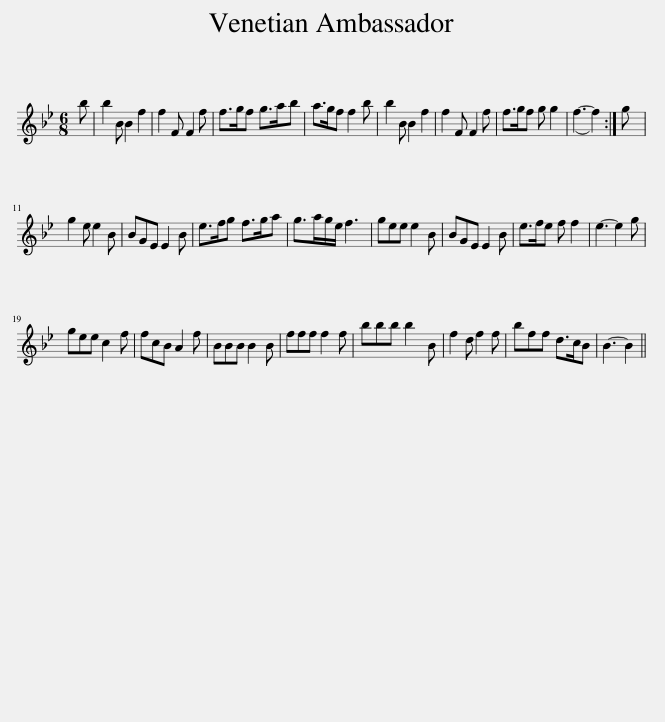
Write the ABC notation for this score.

X:1
L:1/8
M:6/8
I:linebreak $
K:Bb
V:1 treble
V:1
 b | b2 B B2 f2 | f2 F F2 f | f>gf g>ab | a>gf f2 b | %5
 b2 B B2 f2 | f2 F F2 f | f>gf g g2 | (f3- f2) :| g |$ %10
 g2 e e2 B | BGE E2 B | e>fg f>ga | g>ag/e/ f3 | gee e2 B | %15
 BGE E2 B | e>fe f f2 | e3- e2 g |$ gee c2 f | fcB A2 f | %20
 BBB B2 B | fff f2 f | bbb b2 B | f2 d f2 f | bff d>cB | %25
 B3- B2 || %26
